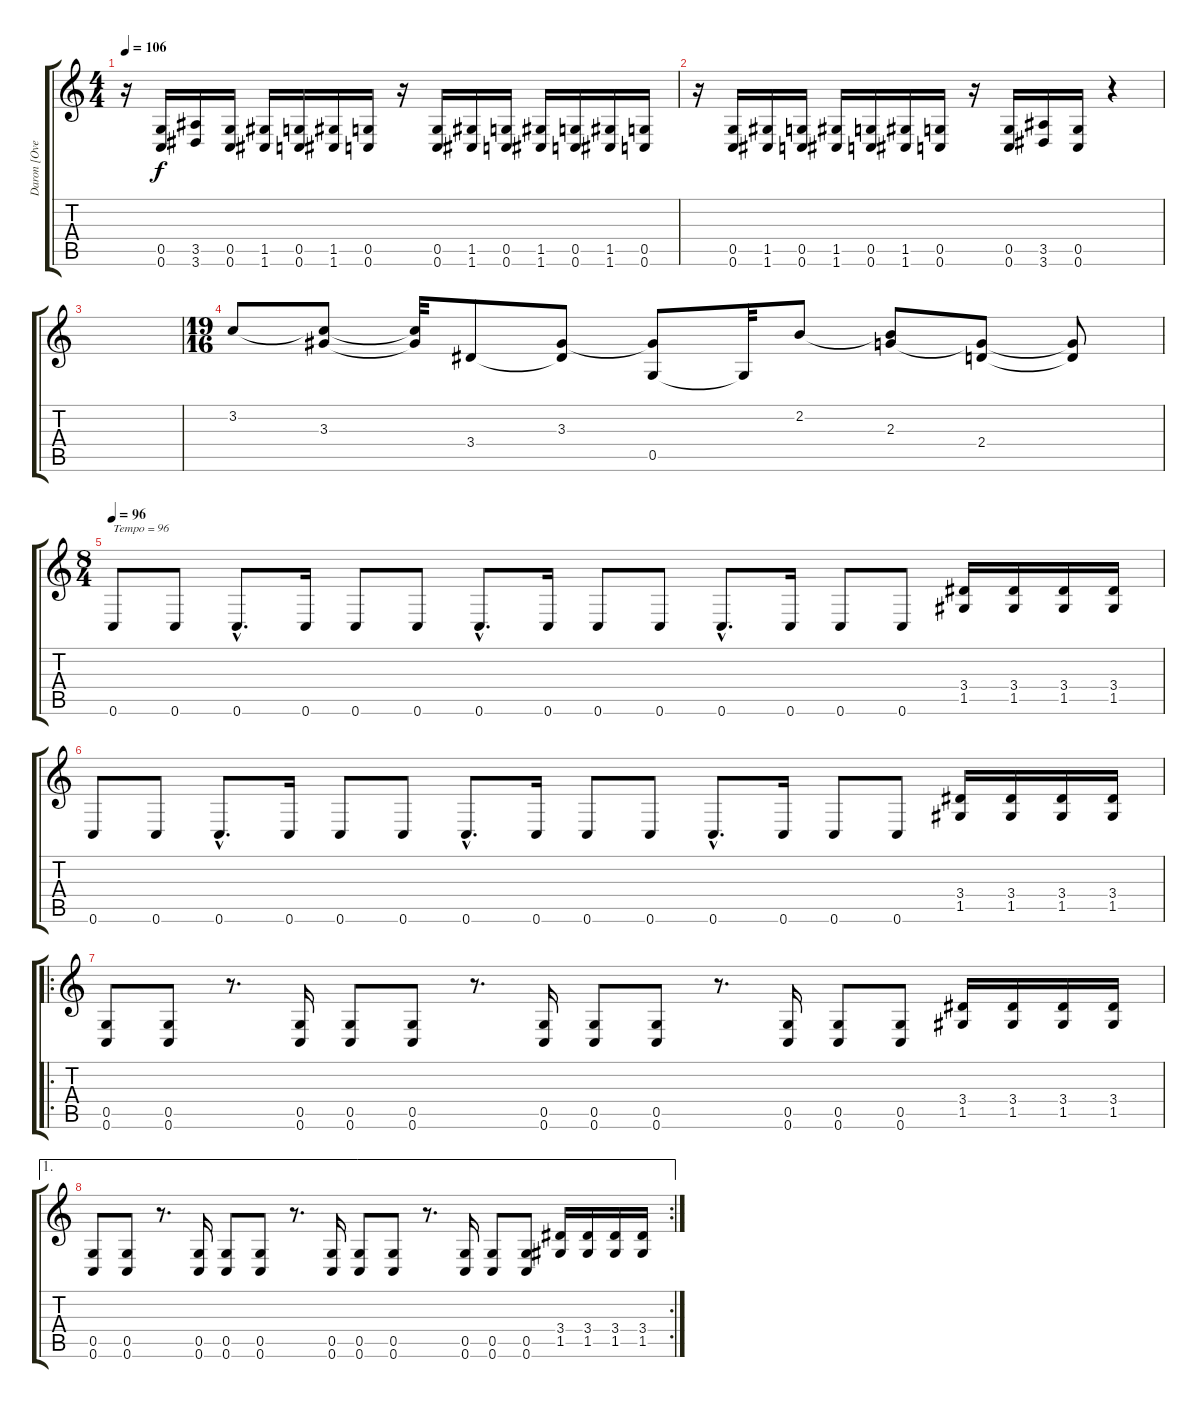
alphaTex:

\track ("Daron [Overdub]" "Daron [Ove") {instrument overdrivenguitar}
\staff {score tabs}
\tuning (D4 A3 F3 C3 G2 C2) {hide}
\ts (4 4)
\tempo 106
\clef g2
\ks c
r.16{dy f} (0.5 0.6).16{balance 8} (3.5 3.6).16 (0.5 0.6).16 (1.5 1.6).16 (0.5 0.6).16 (1.5 1.6).16 (0.5 0.6).16 r.16 (0.5 0.6).16 (1.5 1.6).16 (0.5 0.6).16 (1.5 1.6).16 (0.5 0.6).16 (1.5 1.6).16 (0.5 0.6).16 |
r.16 (0.5 0.6).16 (1.5 1.6).16 (0.5 0.6).16 (1.5 1.6).16 (0.5 0.6).16 (1.5 1.6).16 (0.5 0.6).16 r.16 (0.5 0.6).16 (3.5 3.6).16 (0.5 0.6).16 r.4{balance 4} |
|
\ts (19 16)
3.2.8 (3.2{t} 3.3).8 (3.2{t} 3.3{t}).32 3.4.8 (3.3 3.4{t}).8 (3.3{t} 0.5).8 0.5{t}.32 2.2.8 (2.2{t} 2.3).8 (2.3{t} 2.4).8 (2.3{t} 2.4{t}).8 |
\ts (8 4)
\tempo 96
0.6.8{txt "Tempo = 96" volume 16 balance 12 instrument overdrivenguitar} 0.6.8 0.6{hac}.8{d} 0.6.16 0.6.8 0.6.8 0.6{hac}.8{d} 0.6.16 0.6.8 0.6.8 0.6{hac}.8{d} 0.6.16 0.6.8 0.6.8 (3.4 1.5).16 (3.4 1.5).16 (3.4 1.5).16 (3.4 1.5).16 |
0.6.8 0.6.8 0.6{hac}.8{d} 0.6.16 0.6.8 0.6.8 0.6{hac}.8{d} 0.6.16 0.6.8 0.6.8 0.6{hac}.8{d} 0.6.16 0.6.8 0.6.8 (3.4 1.5).16 (3.4 1.5).16 (3.4 1.5).16 (3.4 1.5).16 |
\ro
(0.5 0.6).8 (0.5 0.6).8 r.8{d} (0.5 0.6).16 (0.5 0.6).8 (0.5 0.6).8 r.8{d} (0.5 0.6).16 (0.5 0.6).8 (0.5 0.6).8 r.8{d} (0.5 0.6).16 (0.5 0.6).8 (0.5 0.6).8 (3.4 1.5).16 (3.4 1.5).16 (3.4 1.5).16 (3.4 1.5).16 |
\ae 1
\rc 2
(0.5 0.6).8 (0.5 0.6).8 r.8{d} (0.5 0.6).16 (0.5 0.6).8 (0.5 0.6).8 r.8{d} (0.5 0.6).16 (0.5 0.6).8 (0.5 0.6).8 r.8{d} (0.5 0.6).16 (0.5 0.6).8 (0.5 0.6).8 (3.4 1.5).16 (3.4 1.5).16 (3.4 1.5).16 (3.4 1.5).16
